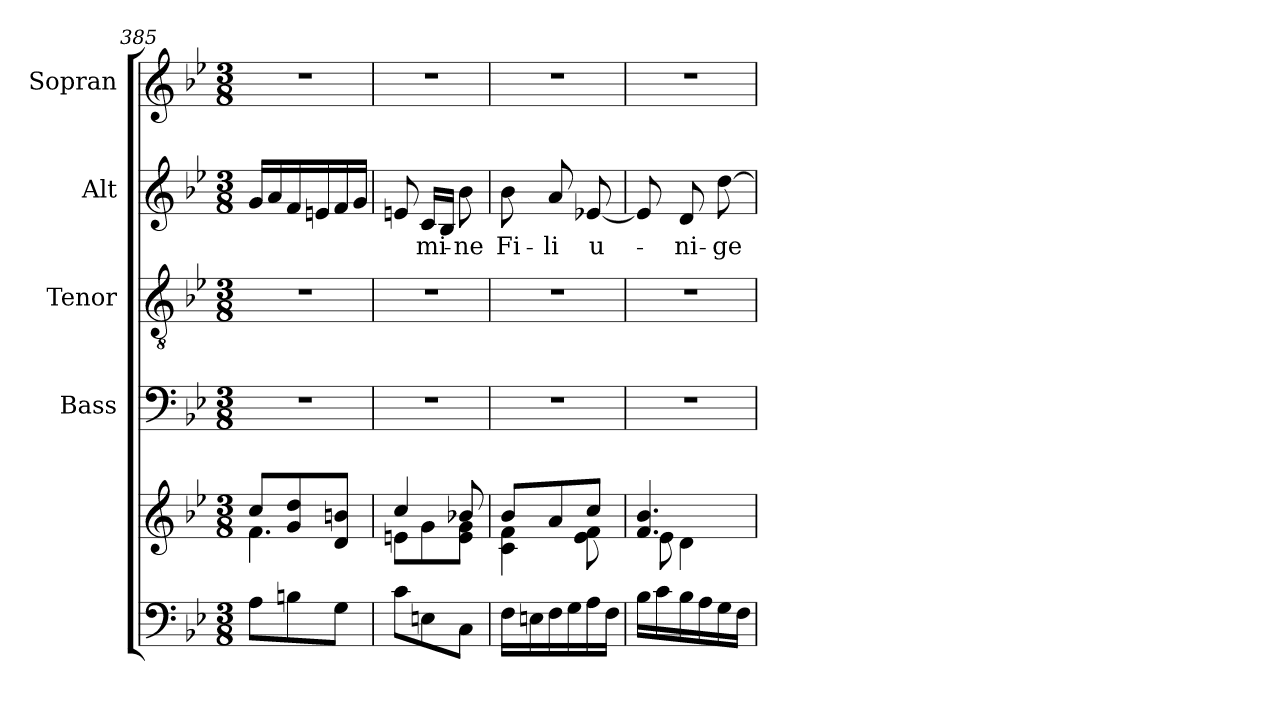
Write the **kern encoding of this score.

**kern	**kern	**kern	**kern	**kern	**text	**kern
*part5	*part5	*part4	*part3	*part2	*part2	*part1
*staff6	*staff5	*staff4	*staff3	*staff2	*staff2	*staff1
*	*	*I"Bass	*I"Tenor	*I"Alt	*	*I"Sopran
*	*	*I'B.	*I'T.	*I'A.	*	*I'S.
*clefF4	*clefG2	*clefF4	*clefGv2	*clefG2	*	*clefG2
*k[b-e-]	*k[b-e-]	*k[b-e-]	*k[b-e-]	*k[b-e-]	*	*k[b-e-]
*B-:	*B-:	*B-:	*B-:	*B-:	*	*B-:
*M3/8	*M3/8	*M3/8	*M3/8	*M3/8	*	*M3/8
=385	=385	=385	=385	=385	=385	=385
*	*^	*	*	*	*	*
8A\L	8cc/L	4.f\	4.r	4.r	16g/LL	.	4.r
.	.	.	.	.	16a/	.	.
8Bn\	8g/ 8dd/	.	.	.	16f/	.	.
.	.	.	.	.	16en/	.	.
8G\J	8d/ 8bn/J	.	.	.	16f/	.	.
.	.	.	.	.	16g/JJ	.	.
!!LO:LB:g=z
=386	=386	=386	=386	=386	=386	=386	=386
8c\L	4cc/	8en\L	4.r	4.r	8en/	.	4.r
!	!	!	!	!	!	!LO:LY:b	!
8En\	.	8g\	.	.	16c/LL	-mi-	.
.	.	.	.	.	16B-/JJ	.	.
!	!	!	!	!	!	!LO:LY:b	!
8C\J	8b-X/	8e\ 8g\J	.	.	8b-\	-ne	.
=387	=387	=387	=387	=387	=387	=387	=387
!	!	!	!	!	!	!LO:LY:b	!
16F\LL	8b-/L	4c\ 4f\	4.r	4.r	8b-\	Fi-	4.r
16En\	.	.	.	.	.	.	.
!	!	!	!	!	!	!LO:LY:b	!
16F\	8a/	.	.	.	8a/	-li	.
16G\	.	.	.	.	.	.	.
!	!	!	!	!	!	!LO:LY:b	!
16A\	8cc/J	8e-\ 8f\	.	.	[8e-X/	u-	.
16F\JJ	.	.	.	.	.	.	.
=388	=388	=388	=388	=388	=388	=388	=388
16B-\LL	4.f/ 4.b-/	8e-\	4.r	4.r	8e-/]	.	4.r
16c\	.	.	.	.	.	.	.
!	!	!	!	!	!	!LO:LY:b	!
16B-\	.	4d\	.	.	8d/	-ni-	.
16A\	.	.	.	.	.	.	.
!	!	!	!	!	!	!LO:LY:b	!
16G\	.	.	.	.	[8dd\	-ge-	.
16F\JJ	.	.	.	.	.	.	.
*	*v	*v	*	*	*	*	*
=	=	=	=	=	=	=
*-	*-	*-	*-	*-	*-	*-
